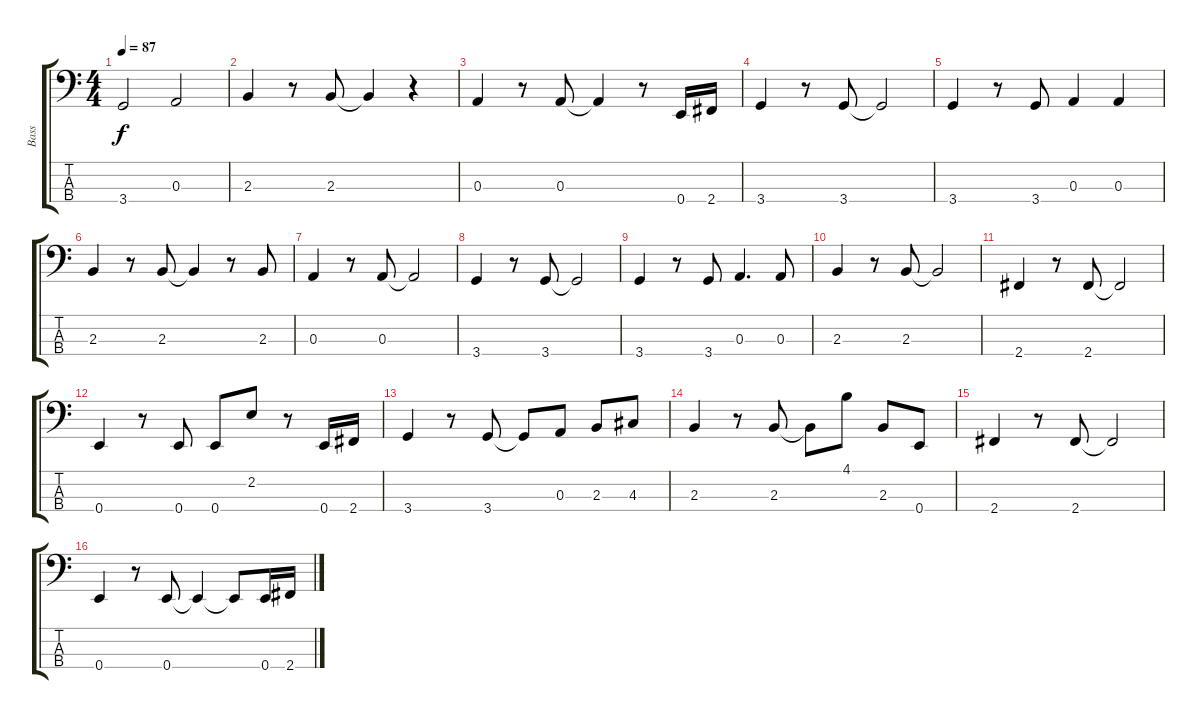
\track ("Bass" "Bass") {instrument electricbassfinger}
\staff {score tabs}
\tuning (G2 D2 A1 E1) {hide}
\ts (4 4)
\tempo 87
\clef f4
\ks c
3.4.2{dy f} 0.3.2 |
2.3.4 r.8 2.3.8 2.3{t}.4 r.4 |
0.3.4 r.8 0.3.8 0.3{t}.4 r.8 0.4.16 2.4.16 |
3.4.4 r.8 3.4.8 3.4{t}.2 |
3.4.4 r.8 3.4.8 0.3.4 0.3.4 |
2.3.4 r.8 2.3.8 2.3{t}.4 r.8 2.3.8 |
0.3.4 r.8 0.3.8 0.3{t}.2 |
3.4.4 r.8 3.4.8 3.4{t}.2 |
3.4.4 r.8 3.4.8 0.3.4{d} 0.3.8 |
2.3.4 r.8 2.3.8 2.3{t}.2 |
2.4.4 r.8 2.4.8 2.4{t}.2 |
0.4.4 r.8 0.4.8 0.4.8 2.2.8 r.8 0.4.16 2.4.16 |
3.4.4 r.8 3.4.8 3.4{t}.8 0.3.8 2.3.8 4.3.8 |
2.3.4 r.8 2.3.8 2.3{t}.8 4.1.8 2.3.8 0.4.8 |
2.4.4 r.8 2.4.8 2.4{t}.2 |
0.4.4 r.8 0.4.8 0.4{t}.4 0.4{t}.8 0.4.16 2.4.16
